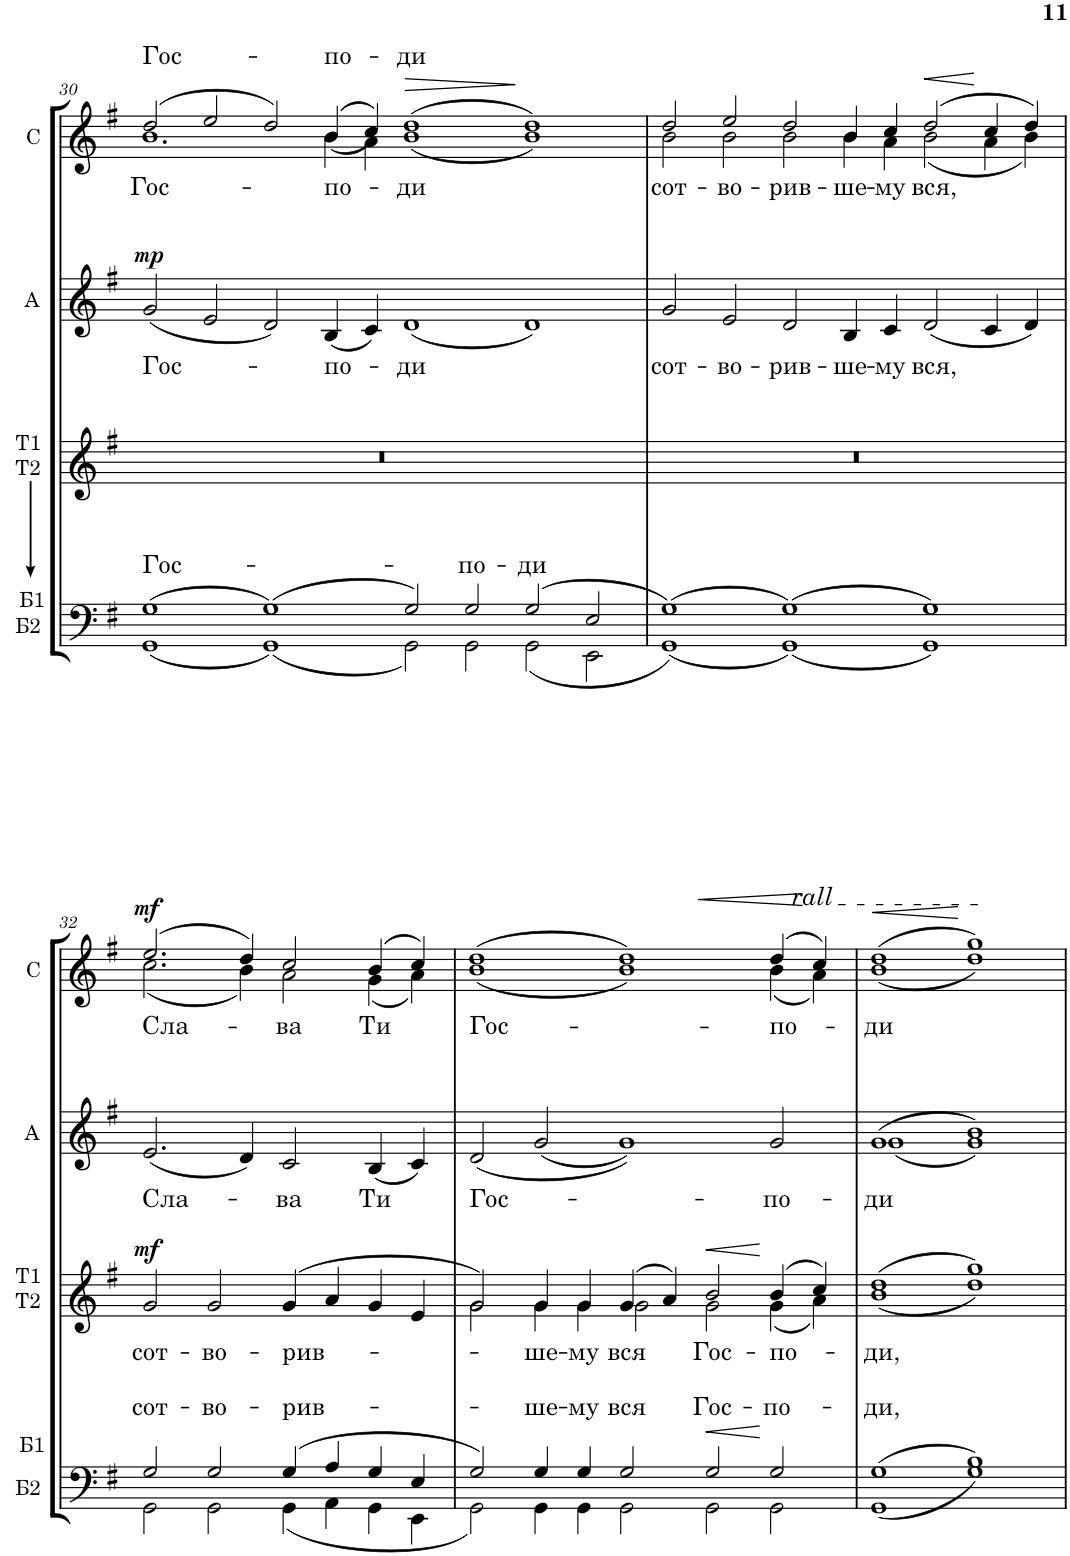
**kern	**text	**dynam	**kern	**text	**dynam	**kern	**text	**dynam	**kern	**text	**dynam
*part4	*part4	*part4	*part3	*part3	*part3	*part2	*part2	*part2	*part1	*part1	*part1
*staff4	*staff4	*staff4	*staff3	*staff3	*staff3	*staff2	*staff2	*staff2	*staff1	*staff1	*staff1
*I"Б2	*	*	*I"T1   T2	*	*	*I"A	*	*	*I"C	*	*
*	*	*	*I'T1   T2	*	*	*I'A	*	*	*I'C	*	*
!!LO:PB:g=z
*clefF4	*	*	*clefG2	*	*	*clefG2	*	*	*clefG2	*	*
*k[f#]	*	*	*k[f#]	*	*	*k[f#]	*	*	*k[f#]	*	*
*M16/4	*	*	*M16/4	*	*	*M16/4	*	*	*M16/4	*	*
=30	=30	=30	=30	=30	=30	=30	=30	=30	=30	=30	=30
!	!	!	!	!	!	!	!	!	!LO:TX:b:t=Б1	!	!
!	!LO:LY:a	!	!	!	!	!	!LO:LY:b	!	!	!LO:LY:a	!
*^	*	*	*	*	*	*	*	*	*^	*	*
!	!	!	!	!	!	!	!	!	!LO:DY:a	!	!	!LO:LY:b	!
(1G	(1GG	Гос-	.	00r	.	.	(2g/	Гос-	mp	(2dd/	1.b	Гос-	.
.	.	.	.	.	.	.	2e/	.	.	2ee/	.	.	.
(1G)	(1GG)	.	.	.	.	.	2d/)	.	.	2dd/)	.	.	.
!	!	!	!	!	!	!	!	!LO:LY:b	!	!	!	!LO:LY:a	!
!	!	!	!	!	!	!	!	!	!	!	!	!LO:LY:b	!
.	.	.	.	.	.	.	(4B/	по-	.	((<4b/	4b\	-по-	.
.	.	.	.	.	.	.	4c/)	.	.	4cc/))	4a\	.	.
!	!	!	!	!	!	!	!	!LO:LY:b	!	!	!	!LO:LY:a	!LO:HP:b
!	!	!	!	!	!	!	!	!	!	!	!	!LO:LY:b	!
2G/)	2GG\)	.	.	.	.	.	(1d	ди	.	(1dd	(1b	ди	>
!	!	!LO:LY:a	!	!	!	!	!	!	!	!	!	!	!
2G/	2GG\	по-	.	.	.	.	.	.	.	.	.	.	.
!	!	!LO:LY:a	!	!	!	!	!	!	!	!	!	!	!
(2G/	(2GG\	-ди	.	.	.	.	1d)	.	.	1dd)	1b)	.	]
2E/	2EE\	.	.	.	.	.	.	.	.	.	.	.	.
=31	=31	=31	=31	=31	=31	=31	=31	=31	=31	=31	=31	=31	=31
*M12/4	*	*	*	*M12/4	*	*	*M12/4	*	*	*M12/4	*	*	*
!	!	!	!	!	!	!	!	!LO:LY:b	!	!	!	!LO:LY:b	!
(1G)	(1GG)	.	.	0.r	.	.	2g/	сот-	.	2dd/	2b\	сот-	.
!	!	!	!	!	!	!	!	!LO:LY:b	!	!	!	!LO:LY:b	!
.	.	.	.	.	.	.	2e/	-во-	.	2ee/	2b\	-во-	.
!	!	!	!	!	!	!	!	!LO:LY:b	!	!	!	!LO:LY:b	!
(1G)	(1GG)	.	.	.	.	.	2d/	-рив-	.	2dd/	2b\	-рив-	.
!	!	!	!	!	!	!	!	!LO:LY:b	!	!	!	!LO:LY:b	!
.	.	.	.	.	.	.	4B/	-ше-	.	4b/	4b\	-ше-	.
!	!	!	!	!	!	!	!	!LO:LY:b	!	!	!	!LO:LY:b	!
.	.	.	.	.	.	.	4c/	-му	.	4cc/	4a\	-му	.
!	!	!	!	!	!	!	!	!LO:LY:b	!	!	!	!LO:LY:b	!LO:HP:b
1G)	1GG)	.	.	.	.	.	(2d/	вся,	.	(2dd/	(2b\	вся,	<
.	.	.	.	.	.	.	4c/	.	.	4cc/	4a\	.	[
.	.	.	.	.	.	.	4d/)	.	.	4dd/)	4b\)	.	.
!!LO:LB:g=z	!!
=32	=32	=32	=32	=32	=32	=32	=32	=32	=32	=32	=32	=32	=32
*M8/4	*	*	*	*M8/4	*	*	*M8/4	*	*	*M8/4	*	*	*
!	!	!	!	!	!	!	!	!	!	!LO:TX:b:t=Б1	!	!	!
!	!	!LO:LY:a	!	!	!LO:LY:b	!LO:DY:a	!	!LO:LY:b	!	!	!	!LO:LY:b	!LO:DY:a
2G/	2GG\	сот-	.	2g/	сот-	mf	(2.e/	Сла-	.	(2.ee/	(2.cc\	Сла-	mf
!	!	!LO:LY:a	!	!	!LO:LY:b	!	!	!	!	!	!	!	!
2G/	2GG\	-во-	.	2g/	-во-	.	.	.	.	.	.	.	.
.	.	.	.	.	.	.	4d/)	.	.	4dd/)	4b\)	.	.
!	!	!LO:LY:a	!	!	!LO:LY:b	!	!	!LO:LY:b	!	!	!	!LO:LY:b	!
(4G/	(4GG\	-рив-	.	(4g/	-рив-	.	2c/	ва	.	2cc/	2a\	ва	.
4A/	4AA\	.	.	4a/	.	.	.	.	.	.	.	.	.
!	!	!	!	!	!	!	!	!LO:LY:b	!	!	!	!LO:LY:b	!
4G/	4GG\	.	.	4g/	.	.	(4B/	Ти	.	(4b/	(4g\	Ти	.
4E/	4EE\	.	.	4e/	.	.	4c/)	.	.	4cc/)	4a\)	.	.
=33	=33	=33	=33	=33	=33	=33	=33	=33	=33	=33	=33	=33	=33
*M10/4	*	*	*	*M10/4	*	*	*M10/4	*	*	*M10/4	*	*	*
*	*	*	*	*^	*	*	*	*	*	*	*	*	*
!	!	!	!	!	!	!	!	!	!LO:LY:b	!	!	!	!LO:LY:b	!
2G/)	2GG\)	.	.	2g/)	2g\	.	.	(2d/	Гос-	.	(1dd	(1b	Гос-	.
!	!	!LO:LY:a	!	!	!	!LO:LY:b	!	!	!	!	!	!	!	!
4G/	4GG\	ше-	.	4g/	4g\	ше-	.	(2g/	.	.	.	.	.	.
!	!	!LO:LY:a	!	!	!	!LO:LY:b	!	!	!	!	!	!	!	!
4G/	4GG\	-му	.	4g/	4g\	-му	.	.	.	.	.	.	.	.
!	!	!LO:LY:a	!	!	!	!LO:LY:b	!	!	!	!	!	!	!	!LO:HP:b
2G/	2GG\	вся	.	(4g/	2g\	вся	.	1g))	.	.	1dd)	1b)	.	<
.	.	.	.	4a/)	.	.	.	.	.	.	.	.	.	.
!	!	!LO:LY:a	!LO:HP:b	!	!	!LO:LY:b	!LO:HP:b	!	!	!	!	!	!	!
2G/	2GG\	Гос-	<	2b/	2g\	Гос-	<	.	.	.	.	.	.	.
!	!	!LO:LY:a	!	!	!	!LO:LY:b	!	!	!LO:LY:b	!	!	!	!LO:LY:b	!
2G/	2GG\	-по-	[	(4b/	(4g\	-по-	[	2g/	по-	.	(4dd/	(4b\	по-	.
!	!	!	!	!	!	!	!	!	!	!	!LO:TX:a:i:t=rall	!	!	!
.	.	.	.	4cc/)	4a\)	.	.	.	.	.	4cc/)	4a\)	.	[
=34	=34	=34	=34	=34	=34	=34	=34	=34	=34	=34	=34	=34	=34	=34
*M8/4	*	*	*	*M8/4	*	*	*	*M8/4	*	*	*M8/4	*	*	*
!	!	!LO:LY:a	!	!	!	!LO:LY:b	!	!	!LO:LY:b	!	!	!	!LO:LY:b	!LO:HP:b
*	*	*	*	*	*	*	*	*^	*	*	*	*	*	*
(1G	(1GG	-ди,	.	(1dd	(1b	ди,	.	(1g	(1g	-ди	.	(1dd	(1b	ди	<
1B)	1G)	.	.	1gg)	1dd)	.	.	1b)	1g)	.	.	1gg)	1dd)	.	[
*v	*v	*	*	*	*	*	*	*v	*v	*	*	*v	*v	*	*
*	*	*	*v	*v	*	*	*	*	*	*	*	*
=	=	=	=	=	=	=	=	=	=	=	=
*-	*-	*-	*-	*-	*-	*-	*-	*-	*-	*-	*-
